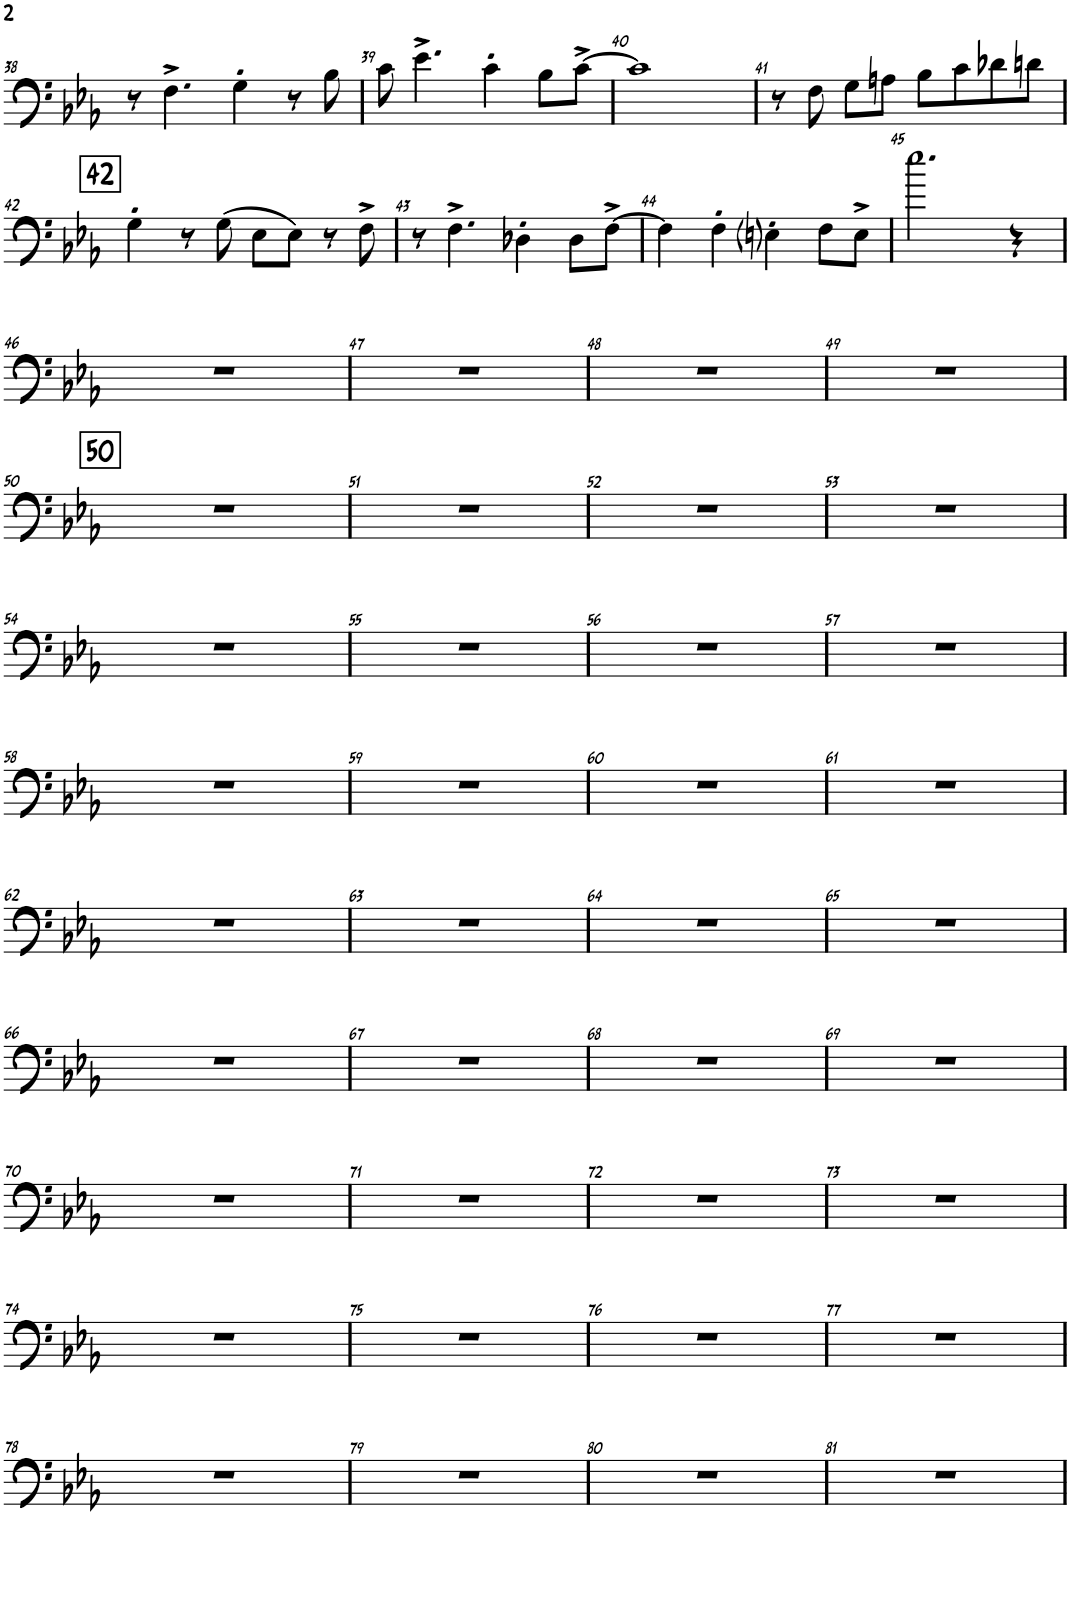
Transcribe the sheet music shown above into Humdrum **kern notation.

**kern
*part1
*staff1
*I"Piano
*I'Pno.
!!LO:PB:g=z
*clefF4
*k[b-e-a-]
*M4/4
=38
8r
4.F^\
4G'\
8r
8B-\
=39
8c\
4.e-^\
4c'\
8B-\L
[8c^\J
=40
1c]
=41
8r
8F\
8G\L
8An\J
8B-\L
8c\
8d-X\
8dn\J
!!LO:LB:g=z
!!LO:REH:place=s1:a:rj:fs=14:t=42
=42
4G'\
8r
(8G\
8E-\L
8E-\J)
8r
8F^\
=43
8r
4.F^\
4D-X'\
8D-\L
[8F^\J
=44
4F\]
4F'\
4Eni'\
8F\L
8E^\J
=45
2.ee-\
4r
!!LO:LB:g=z
=46
1r
=47
1r
=48
1r
=49
1r
!!LO:LB:g=z
!!LO:REH:place=s1:a:rj:fs=14:t=50
=50
1r
=51
1r
=52
1r
=53
1r
!!LO:LB:g=z
=54
1r
=55
1r
=56
1r
=57
1r
!!LO:LB:g=z
=58
1r
=59
1r
=60
1r
=61
1r
!!LO:LB:g=z
=62
1r
=63
1r
=64
1r
=65
1r
!!LO:LB:g=z
=66
1r
=67
1r
=68
1r
=69
1r
!!LO:LB:g=z
=70
1r
=71
1r
=72
1r
=73
1r
!!LO:LB:g=z
=74
1r
=75
1r
=76
1r
=77
1r
!!LO:LB:g=z
=78
1r
=79
1r
=80
1r
=81
1r
=
*-
